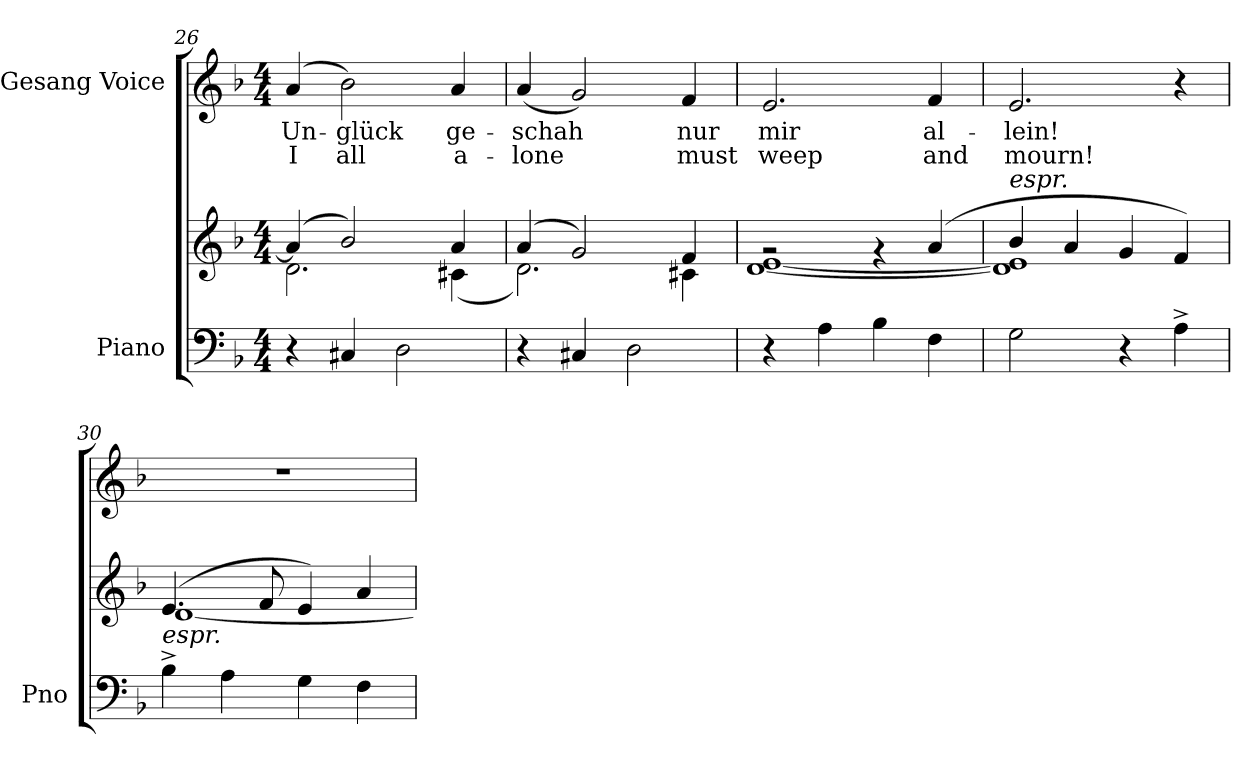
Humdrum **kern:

**kern	**kern	**kern	**text	**text
*part2	*part2	*part1	*part1	*part1
*staff3	*staff2	*staff1	*staff1	*staff1
*I"Piano	*	*I"Gesang Voice	*	*
*I'Pno	*	*	*	*
*clefF4	*clefG2	*clefG2	*	*
*k[b-]	*k[b-]	*k[b-]	*	*
*M4/4	*M4/4	*M4/4	*	*
=26	=26	=26	=26	=26
*	*^	*	*	*
!	!	!	!	!LO:LY:b	!LO:LY:b
4r	(4a/]	2.d\	(4a/	Un-	I
!	!	!	!	!LO:LY:b	!LO:LY:b
4C#X/	2b-/)	.	2b-\)	-glück	all
2D\	.	.	.	.	.
!	!	!	!	!LO:LY:b	!LO:LY:b
.	4a/	(4c#X\	4a/	ge-	a-
=27	=27	=27	=27	=27	=27
!	!	!	!	!LO:LY:b	!LO:LY:b
4r	(4a/	2.d\)	(4a/	-schah	-lone
4C#X/	2g/)	.	2g/)	.	.
2D\	.	.	.	.	.
!	!	!	!	!LO:LY:b	!LO:LY:b
.	4f/	4c#X\	4f/	nur	must
=28	=28	=28	=28	=28	=28
!	!	!	!	!LO:LY:b	!LO:LY:b
4r	2rg	[1d [1e	2.e/	mir	weep
4A\	.	.	.	.	.
4B-\	4rg	.	.	.	.
!	!	!	!	!LO:LY:b	!LO:LY:b
4F\	(4a/	.	4f/	al-	and
!!LO:LB:g=z
=29	=29	=29	=29	=29	=29
!	!LO:TX:a:i:t=espr.	!	!	!	!
!	!	!	!	!LO:LY:b	!LO:LY:b
2G\	4b-/	1d] 1e]	2.e/	-lein!	mourn!
.	4a/	.	.	.	.
4r	4g/	.	.	.	.
4A^\	4f/)	.	4r	.	.
=30	=30	=30	=30	=30	=30
!LO:TX:a:i:t=espr.	!	!	!	!	!
4B-^\	(>4.e/	[1d	1r	.	.
4A\	.	.	.	.	.
.	8f/	.	.	.	.
4G\	4e/)	.	.	.	.
4F\	4a/	.	.	.	.
*	*v	*v	*	*	*
=	=	=	=	=
*-	*-	*-	*-	*-
